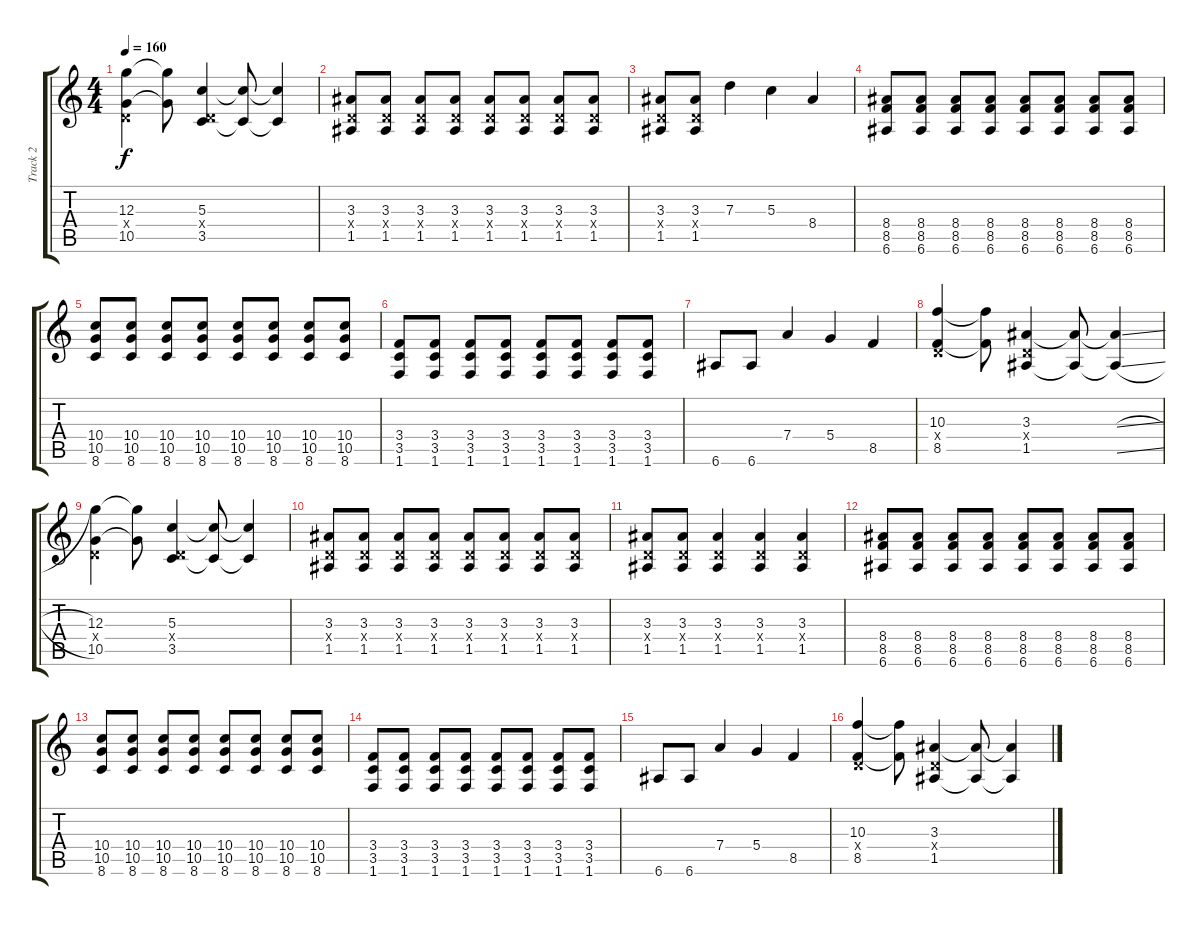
\track ("Track 2" "Track 2") {instrument overdrivenguitar}
\staff {score tabs}
\tuning (E4 B3 G3 D3 A2 E2) {hide}
\ts (4 4)
\tempo 160
\clef g2
\ks c
(12.3 0.4{x} 10.5).4{dy f} (12.3{t} 10.5{t}).8 (5.3 0.4{x} 3.5).4 (5.3{t} 3.5{t}).8 (5.3{t} 3.5{t}).4 |
(3.3 0.4{x} 1.5).8 (3.3 0.4{x} 1.5).8 (3.3 0.4{x} 1.5).8 (3.3 0.4{x} 1.5).8 (3.3 0.4{x} 1.5).8 (3.3 0.4{x} 1.5).8 (3.3 0.4{x} 1.5).8 (3.3 0.4{x} 1.5).8 |
(3.3 0.4{x} 1.5).8 (3.3 0.4{x} 1.5).8 7.3.4 5.3.4 8.4.4 |
(8.4 8.5 6.6).8 (8.4 8.5 6.6).8 (8.4 8.5 6.6).8 (8.4 8.5 6.6).8 (8.4 8.5 6.6).8 (8.4 8.5 6.6).8 (8.4 8.5 6.6).8 (8.4 8.5 6.6).8 |
(10.4 10.5 8.6).8 (10.4 10.5 8.6).8 (10.4 10.5 8.6).8 (10.4 10.5 8.6).8 (10.4 10.5 8.6).8 (10.4 10.5 8.6).8 (10.4 10.5 8.6).8 (10.4 10.5 8.6).8 |
(3.4 3.5 1.6).8 (3.4 3.5 1.6).8 (3.4 3.5 1.6).8 (3.4 3.5 1.6).8 (3.4 3.5 1.6).8 (3.4 3.5 1.6).8 (3.4 3.5 1.6).8 (3.4 3.5 1.6).8 |
6.6.8{volume 13} 6.6.8 7.4.4 5.4.4 8.5.4 |
(10.3 0.4{x} 8.5).4 (10.3{t} 8.5{t}).8 (3.3 0.4{x} 1.5).4 (3.3{t} 1.5{t}).8 (3.3{sl t} 1.5{sl t}).4 |
(12.3 0.4{x} 10.5).4 (12.3{t} 10.5{t}).8 (5.3 0.4{x} 3.5).4 (5.3{t} 3.5{t}).8 (5.3{t} 3.5{t}).4 |
(3.3 0.4{x} 1.5).8 (3.3 0.4{x} 1.5).8 (3.3 0.4{x} 1.5).8 (3.3 0.4{x} 1.5).8 (3.3 0.4{x} 1.5).8 (3.3 0.4{x} 1.5).8 (3.3 0.4{x} 1.5).8 (3.3 0.4{x} 1.5).8 |
(3.3 0.4{x} 1.5).8 (3.3 0.4{x} 1.5).8 (3.3 0.4{x} 1.5).4 (3.3 0.4{x} 1.5).4 (3.3 0.4{x} 1.5).4 |
(8.4 8.5 6.6).8 (8.4 8.5 6.6).8 (8.4 8.5 6.6).8 (8.4 8.5 6.6).8 (8.4 8.5 6.6).8 (8.4 8.5 6.6).8 (8.4 8.5 6.6).8 (8.4 8.5 6.6).8 |
(10.4 10.5 8.6).8 (10.4 10.5 8.6).8 (10.4 10.5 8.6).8 (10.4 10.5 8.6).8 (10.4 10.5 8.6).8 (10.4 10.5 8.6).8 (10.4 10.5 8.6).8 (10.4 10.5 8.6).8 |
(3.4 3.5 1.6).8 (3.4 3.5 1.6).8 (3.4 3.5 1.6).8 (3.4 3.5 1.6).8 (3.4 3.5 1.6).8 (3.4 3.5 1.6).8 (3.4 3.5 1.6).8 (3.4 3.5 1.6).8 |
6.6.8{volume 13} 6.6.8 7.4.4 5.4.4 8.5.4 |
(10.3 0.4{x} 8.5).4 (10.3{t} 8.5{t}).8 (3.3 0.4{x} 1.5).4 (3.3{t} 1.5{t}).8 (3.3{sl t} 1.5{sl t}).4
